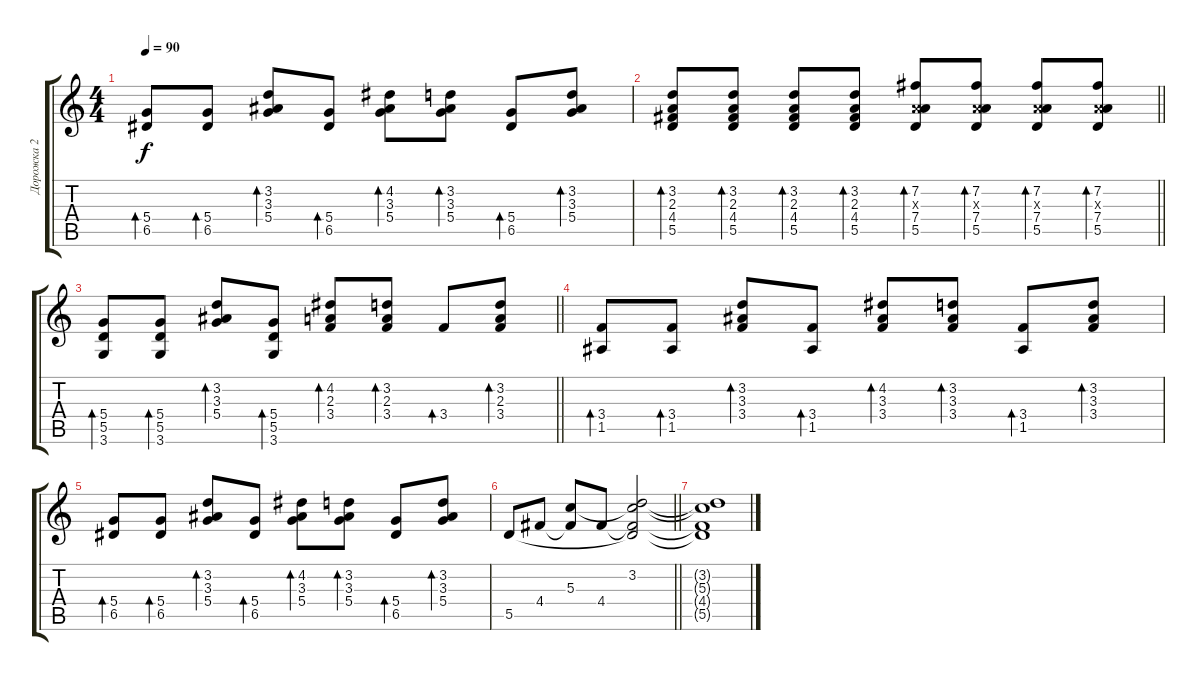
\track ("Дорожка 2" "Дорожка 2") {instrument acousticguitarsteel}
\staff {score tabs}
\tuning (E4 B3 G3 D3 A2 E2) {hide}
\ts (4 4)
\tempo 90
\clef g2
\ks c
(5.4 6.5).8{bd 60 dy f} (5.4 6.5).8{bd 60} (3.2 3.3 5.4).8{bd 60} (5.4 6.5).8{bd 60} (4.2 3.3 5.4).8{bd 60} (3.2 3.3 5.4).8{bd 60} (5.4 6.5).8{bd 60} (3.2 3.3 5.4).8{bd 60} |
\barLineRight lightlight
(3.2 2.3 4.4 5.5).8{bd 60} (3.2 2.3 4.4 5.5).8{bd 60} (3.2 2.3 4.4 5.5).8{bd 60} (3.2 2.3 4.4 5.5).8{bd 60} (7.2 2.3{x} 7.4 5.5).8{bd 60} (7.2 2.3{x} 7.4 5.5).8{bd 60} (7.2 2.3{x} 7.4 5.5).8{bd 60} (7.2 2.3{x} 7.4 5.5).8{bd 60} |
\barLineRight lightlight
(5.4 5.5 3.6).8{bd 60} (5.4 5.5 3.6).8{bd 60} (3.2 3.3 5.4).8{bd 60} (5.4 5.5 3.6).8{bd 60} (4.2 2.3 3.4).8{bd 60} (3.2 2.3 3.4).8{bd 60} 3.4.8{bd 60} (3.2 2.3 3.4).8{bd 60} |
(3.4 1.5).8{bd 60} (3.4 1.5).8{bd 60} (3.2 3.3 3.4).8{bd 60} (3.4 1.5).8{bd 60} (4.2 3.3 3.4).8{bd 60} (3.2 3.3 3.4).8{bd 60} (3.4 1.5).8{bd 60} (3.2 3.3 3.4).8{bd 60} |
(5.4 6.5).8{bd 60} (5.4 6.5).8{bd 60} (3.2 3.3 5.4).8{bd 60} (5.4 6.5).8{bd 60} (4.2 3.3 5.4).8{bd 60} (3.2 3.3 5.4).8{bd 60} (5.4 6.5).8{bd 60} (3.2 3.3 5.4).8{bd 60} |
\barLineRight lightlight
5.5.8 4.4.8 (5.3 4.4{t}).8 4.4.8 (3.2 5.3{t} 4.4{t} 5.5{t}).2 |
(3.2{t} 5.3{t} 4.4{t} 5.5{t}).1
